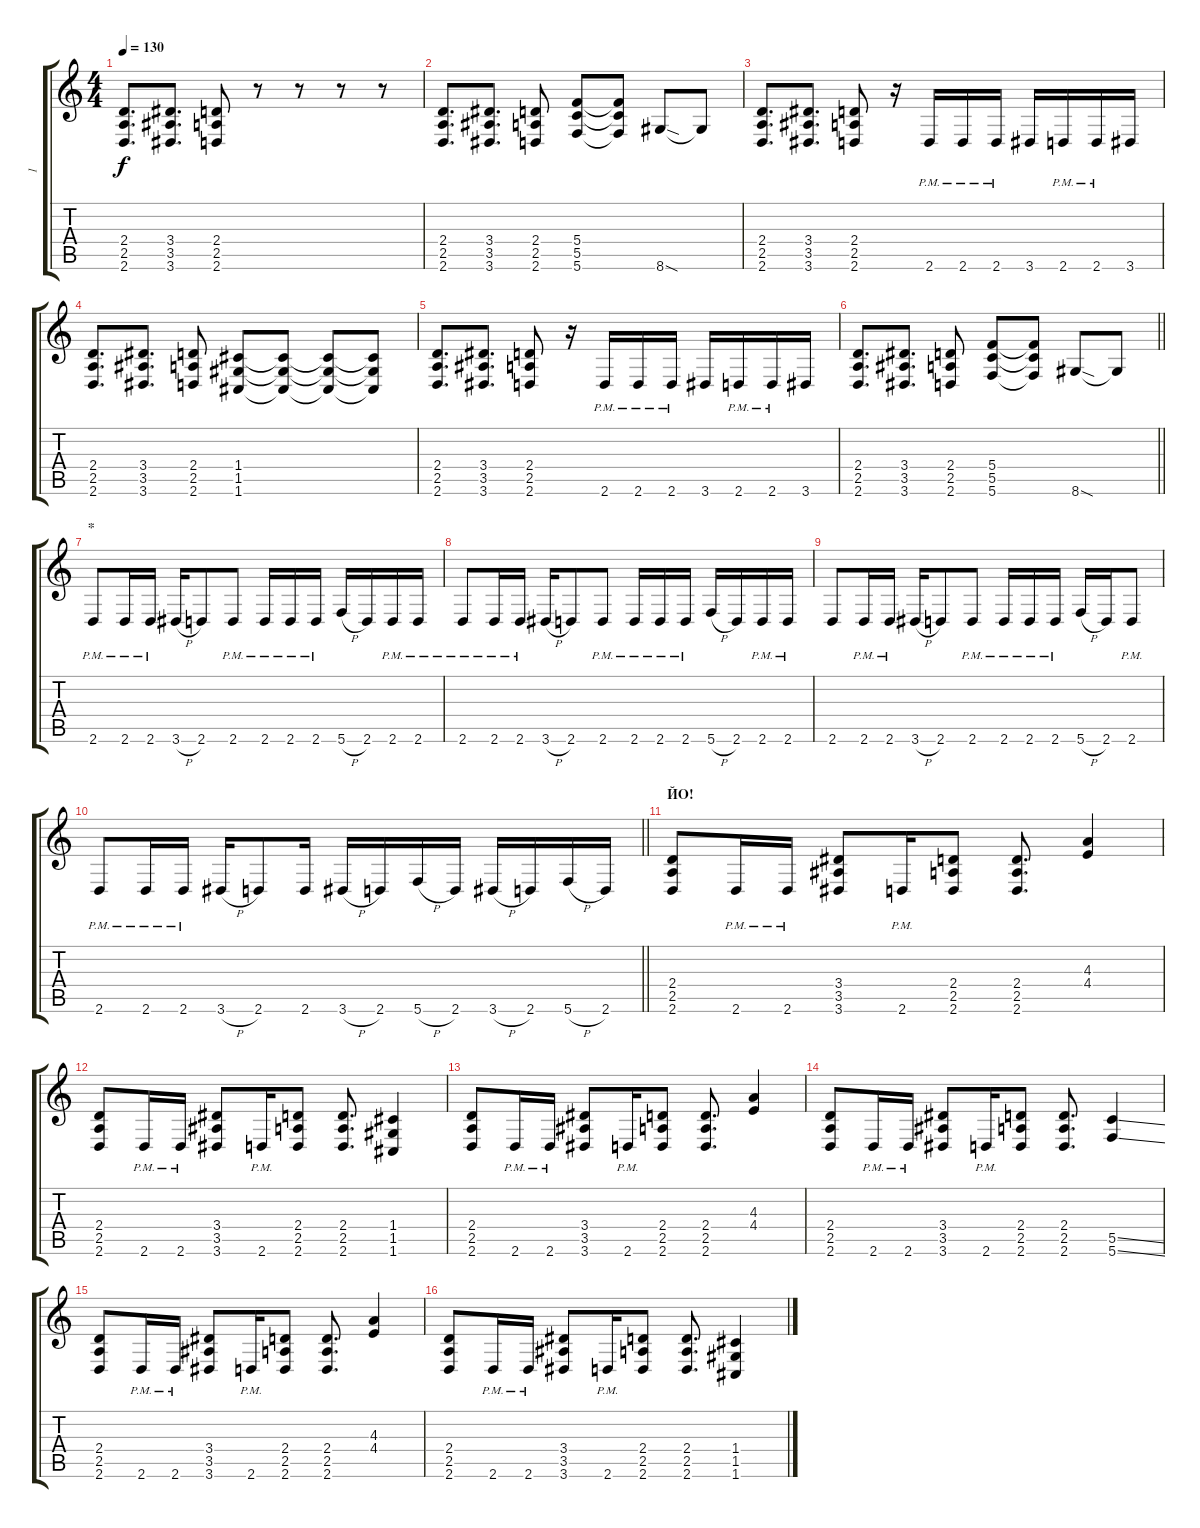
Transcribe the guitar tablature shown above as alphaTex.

\track ("1" "1") {instrument distortionguitar}
\staff {score tabs}
\tuning (D4 A3 F3 C3 G2 C2) {hide}
\ts (4 4)
\tempo 130
\clef g2
\ks c
(2.4 2.5 2.6).8{d dy f} (3.4 3.5 3.6).8{d} (2.4 2.5 2.6).8 r.8 r.8 r.8 r.8 |
(2.4 2.5 2.6).8{d} (3.4 3.5 3.6).8{d} (2.4 2.5 2.6).8 (5.4 5.5 5.6).8 (5.4{t} 5.5{t} 5.6{t}).8 8.6{sod}.8 8.6{t}.8 |
(2.4 2.5 2.6).8{d} (3.4 3.5 3.6).8{d} (2.4 2.5 2.6).8 r.16 2.6{pm}.16 2.6{pm}.16 2.6{pm}.16 3.6.16 2.6{pm}.16 2.6{pm}.16 3.6.16 |
(2.4 2.5 2.6).8{d} (3.4 3.5 3.6).8{d} (2.4 2.5 2.6).8 (1.4 1.5 1.6).8 (1.4{t} 1.5{t} 1.6{t}).8 (1.4{t} 1.5{t} 1.6{t}).8 (1.4{t} 1.5{t} 1.6{t}).8 |
(2.4 2.5 2.6).8{d} (3.4 3.5 3.6).8{d} (2.4 2.5 2.6).8 r.16 2.6{pm}.16 2.6{pm}.16 2.6{pm}.16 3.6.16 2.6{pm}.16 2.6{pm}.16 3.6.16 |
\barLineRight lightlight
(2.4 2.5 2.6).8{d} (3.4 3.5 3.6).8{d} (2.4 2.5 2.6).8 (5.4 5.5 5.6).8 (5.4{t} 5.5{t} 5.6{t}).8 8.6{sod}.8 8.6{t}.8 |
\section ("" "*")
2.6{pm}.8 2.6{pm}.16 2.6{pm}.16 3.6{h}.16 2.6.8 2.6{pm}.8 2.6{pm}.16 2.6{pm}.16 2.6{pm}.16 5.6{h}.16 2.6.16 2.6{pm}.16 2.6{pm}.16 |
2.6{pm}.8 2.6{pm}.16 2.6{pm}.16 3.6{h}.16 2.6.8 2.6{pm}.8 2.6{pm}.16 2.6{pm}.16 2.6{pm}.16 5.6{h}.16 2.6.16 2.6{pm}.16 2.6{pm}.16 |
2.6.8 2.6{pm}.16 2.6{pm}.16 3.6{h}.16 2.6.8 2.6{pm}.8 2.6{pm}.16 2.6{pm}.16 2.6{pm}.16 5.6{h}.16 2.6.16 2.6{pm}.8 |
\barLineRight lightlight
2.6{pm}.8 2.6{pm}.16 2.6{pm}.16 3.6{h}.16 2.6.8 2.6.16 3.6{h}.16 2.6.16 5.6{h}.16 2.6.16 3.6{h}.16 2.6.16 5.6{h}.16 2.6.16 |
\section ("" "ЙО!")
(2.4 2.5 2.6).8 2.6{pm}.16 2.6{pm}.16 (3.4 3.5 3.6).8 2.6{pm}.16 (2.4 2.5 2.6).8 (2.4 2.5 2.6).8{d} (4.3 4.4).4 |
(2.4 2.5 2.6).8 2.6{pm}.16 2.6{pm}.16 (3.4 3.5 3.6).8 2.6{pm}.16 (2.4 2.5 2.6).8 (2.4 2.5 2.6).8{d} (1.4 1.5 1.6).4 |
(2.4 2.5 2.6).8 2.6{pm}.16 2.6{pm}.16 (3.4 3.5 3.6).8 2.6{pm}.16 (2.4 2.5 2.6).8 (2.4 2.5 2.6).8{d} (4.3 4.4).4 |
(2.4 2.5 2.6).8 2.6{pm}.16 2.6{pm}.16 (3.4 3.5 3.6).8 2.6{pm}.16 (2.4 2.5 2.6).8 (2.4 2.5 2.6).8{d} (5.5{ss} 5.6{ss}).4 |
(2.4 2.5 2.6).8 2.6{pm}.16 2.6{pm}.16 (3.4 3.5 3.6).8 2.6{pm}.16 (2.4 2.5 2.6).8 (2.4 2.5 2.6).8{d} (4.3 4.4).4 |
(2.4 2.5 2.6).8 2.6{pm}.16 2.6{pm}.16 (3.4 3.5 3.6).8 2.6{pm}.16 (2.4 2.5 2.6).8 (2.4 2.5 2.6).8{d} (1.4 1.5 1.6).4
